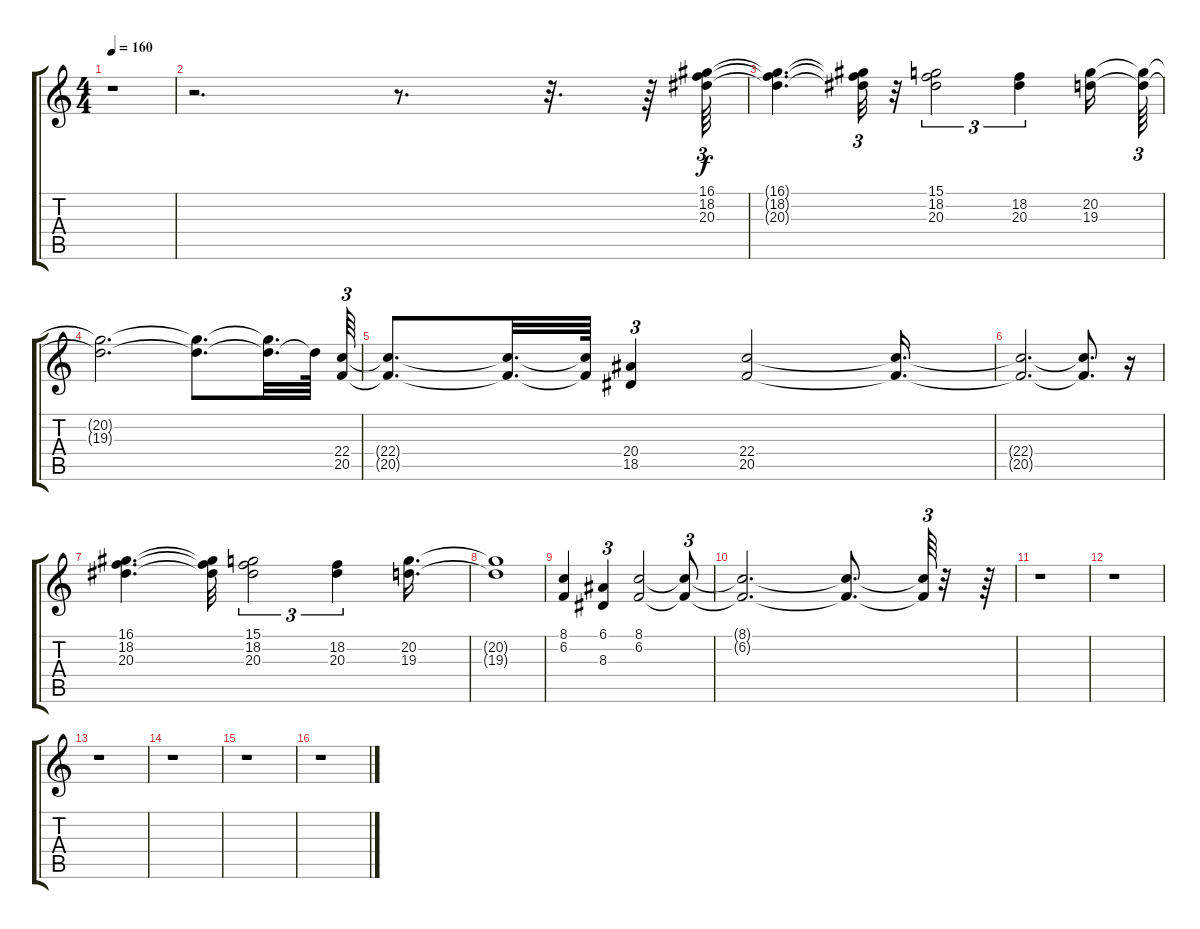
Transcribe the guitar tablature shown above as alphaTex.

\track "" {instrument brasssection}
\staff {score tabs}
\tuning (E4 B3 G3 D3 A2 E2) {hide}
\ts (4 4)
\tempo 160
\clef g2
\ks c
r.1{dy f} |
r.2{d} r.8{d} r.32{d} r.64 (16.1 18.2 20.3).64{tu (3 2)} |
(16.1{t} 18.2{t} 20.3{t}).4{d} (16.1{t} 18.2{t} 20.3{t}).32{tu (3 2)} r.32 (15.1 18.2 20.3).2{tu (3 2)} (18.2 20.3).4{tu (3 2)} (20.2 19.3).16 (20.2{t} 19.3{t}).64{tu (3 2)} |
(20.2{t} 19.3{t}).2{d} (20.2{t} 19.3{t}).8{d} (20.2{t} 19.3{t}).32{d} 19.3{t}.64 (22.4 20.5).64{tu (3 2)} |
(22.4{t} 20.5{t}).8{d} (22.4{t} 20.5{t}).32{d} (22.4{t} 20.5{t}).64 (20.4 18.5).4{tu (3 2)} (22.4 20.5).2 (22.4{t} 20.5{t}).16{d} |
(22.4{t} 20.5{t}).2{d} (22.4{t} 20.5{t}).8{d} r.16 |
(16.1 18.2 20.3).4{d} (16.1{t} 18.2{t} 20.3{t}).32 (15.1 18.2 20.3).2{tu (3 2)} (18.2 20.3).4{tu (3 2)} (20.2 19.3).16{d} |
(20.2{t} 19.3{t}).1 |
(8.1 6.2).4 (6.1 8.3).4{tu (3 2)} (8.1 6.2).2 (8.1{t} 6.2{t}).8{tu (3 2)} |
(8.1{t} 6.2{t}).2{d} (8.1{t} 6.2{t}).8{d} (8.1{t} 6.2{t}).64{tu (3 2)} r.32 r.64 |
r.1 |
r.1 |
r.1 |
r.1 |
r.1 |
r.1
